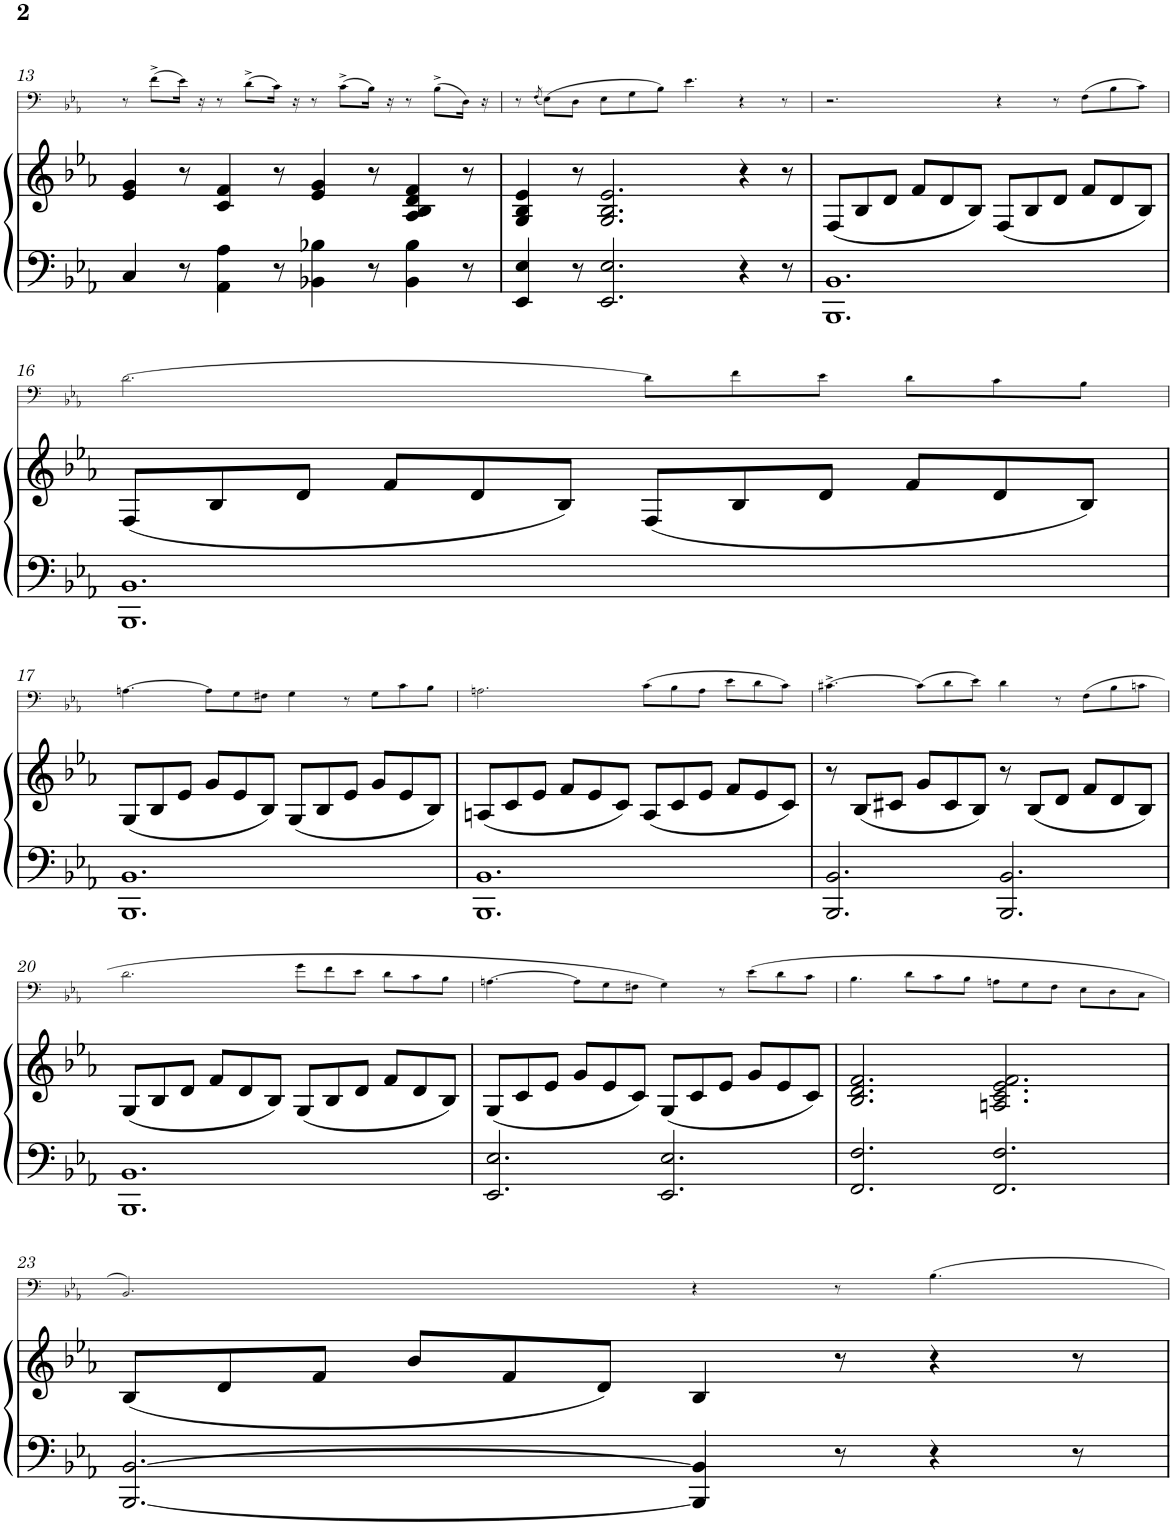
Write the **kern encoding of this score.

**kern	**kern	**kern
*part2	*part2	*part1
*staff3	*staff2	*staff1
*I"Piano	*	*I"Trombone
*I'Pno	*	*I'Trb
!!LO:PB:g=z
*clefF4	*clefG2	*clefF4
*k[b-e-a-]	*k[b-e-a-]	*k[b-e-a-]
*M12/8	*M12/8	*M12/8
=13	=13	=13
4C/	4e-/ 4g/	8r
.	.	(8f^\L
8r	8r	16e-\Jk)
.	.	16r
4AA-\ 4A-\	4c/ 4f/	8r
.	.	(8d^\L
8r	8r	16c\Jk)
.	.	16r
4BB-X\ 4B-X\	4e-/ 4g/	8r
.	.	(8c^\L
8r	8r	16B-\Jk)
.	.	16r
4BB-\ 4B-\	4A-/ 4B-/ 4d/ 4f/	8r
.	.	(8B-^\L
8r	8r	16D\Jk)
.	.	16r
=14	=14	=14
4EE-/ 4E-/	4G/ 4B-/ 4e-/	8r
.	.	(8qF/
.	.	(8E-\L)
8r	8r	8D\J
2.EE-/ 2.E-/	2.G/ 2.B-/ 2.e-/	8E-\L
.	.	8G\
.	.	8B-\J)
.	.	4.e-\
4r	4r	4r
8r	8r	8r
=15	=15	=15
1.BBB- 1.BB-	(8F/L	2.r
.	8B-/	.
.	8d/J	.
.	8f/L	.
.	8d/	.
.	8B-/J)	.
.	(8F/L	4r
.	8B-/	.
.	8d/J	8r
.	8f/L	(8F\L
.	8d/	8B-\
.	8B-/J)	8c\J)
!!LO:LB:g=z
=16	=16	=16
1.BBB- 1.BB-	(8F/L	[2.d\
.	8B-/	.
.	8d/J	.
.	8f/L	.
.	8d/	.
.	8B-/J)	.
.	(8F/L	8d\L]
.	8B-/	8f\
.	8d/J	8e-\J
.	8f/L	8d\L
.	8d/	8c\
.	8B-/J)	8B-\J
!!LO:LB:g=z
=17	=17	=17
1.BBB- 1.BB-	(8G/L	[4.An\
.	8B-/	.
.	8e-/J	.
.	8g/L	8A\L]
.	8e-/	8G\
.	8B-/J)	8F#X\J
.	(8G/L	4G\
.	8B-/	.
.	8e-/J	8r
.	8g/L	8G\L
.	8e-/	8c\
.	8B-/J)	8B-\J
=18	=18	=18
1.BBB- 1.BB-	(8An/L	2.An\
.	8c/	.
.	8e-/J	.
.	8f/L	.
.	8e-/	.
.	8c/J)	.
.	(8A/L	(8c\L
.	8c/	8B-\
.	8e-/J	8A\J
.	8f/L	8e-\L
.	8e-/	8d\
.	8c/J)	8c\J)
=19	=19	=19
2.BBB-/ 2.BB-/	8r	[4.c#X^\
.	(8B-/L	.
.	8c#X/J	.
.	8g/L	(8c#\L]
.	8c#/	8d\
.	8B-/J)	8e-\J)
2.BBB-/ 2.BB-/	8r	4d\
.	(8B-/L	.
.	8d/J	8r
.	8f/L	(8F\L
.	8d/	8B-\
.	8B-/J)	8cn\J
!!LO:LB:g=z
=20	=20	=20
1.BBB- 1.BB-	(8G/L	2.d\
.	8B-/	.
.	8d/J	.
.	8f/L	.
.	8d/	.
.	8B-/J)	.
.	(8G/L	8g\L
.	8B-/	8f\
.	8d/J	8e-\J
.	8f/L	8d\L
.	8d/	8c\
.	8B-/J)	8B-\J
=21	=21	=21
2.EE-/ 2.E-/	(8G/L	[4.An\
.	8c/	.
.	8e-/J	.
.	8g/L	8A\L]
.	8e-/	8G\
.	8c/J)	8F#X\J
2.EE-/ 2.E-/	(8G/L	4G\)
.	8c/	.
.	8e-/J	8r
.	8g/L	(8e-\L
.	8e-/	8d\
.	8c/J)	8c\J
=22	=22	=22
2.FF/ 2.F/	2.B-/ 2.d/ 2.f/	4.B-\
.	.	8d\L
.	.	8c\
.	.	8B-\J
2.FF/ 2.F/	2.An/ 2.c/ 2.e-/ 2.f/	8An\L
.	.	8G\
.	.	8F\J
.	.	8E-\L
.	.	8D\
.	.	8C\J
!!LO:LB:g=z
=23	=23	=23
[2.BBB-/ [2.BB-/	(8B-/L	2.BB-/)
.	8d/	.
.	8f/J	.
.	8b-/L	.
.	8f/	.
.	8d/J)	.
4BBB-/] 4BB-/]	4B-/	4r
8r	8r	8r
4r	4r	4.B-\
8r	8r	.
=	=	=
*-	*-	*-
